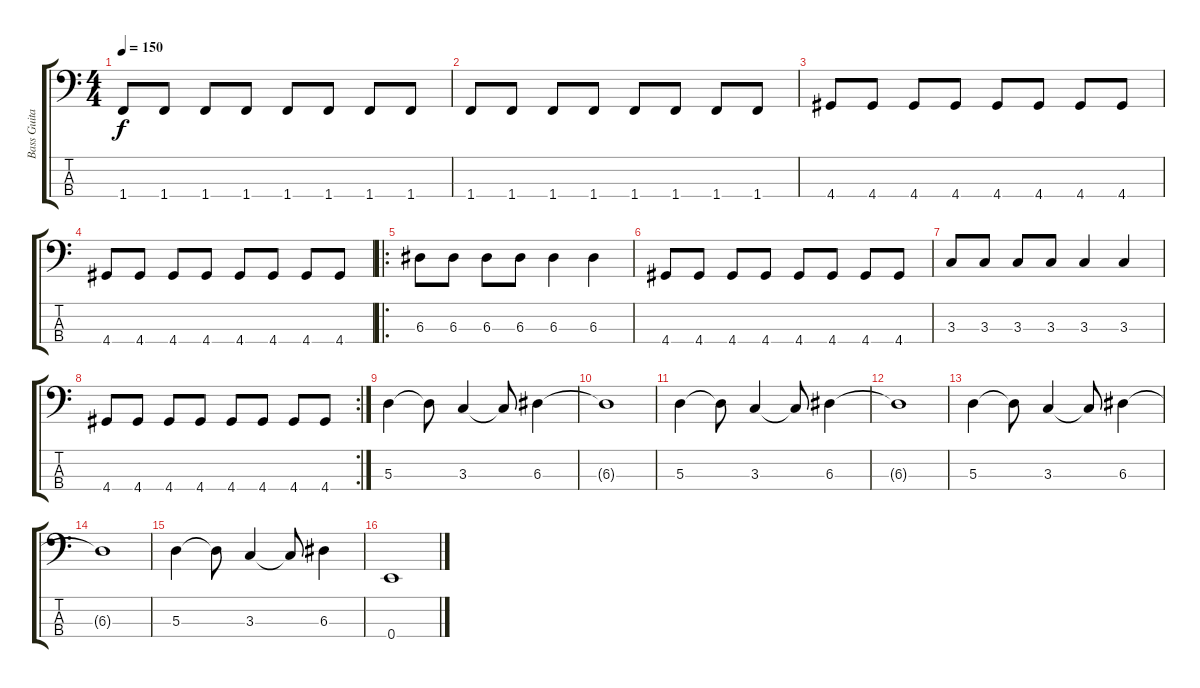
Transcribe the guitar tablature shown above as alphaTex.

\track ("Bass Guitar" "Bass Guita") {instrument electricbassfinger}
\staff {score tabs}
\tuning (G2 D2 A1 E1) {hide}
\ts (4 4)
\tempo 150
\clef f4
\ks c
1.4.8{dy f} 1.4.8 1.4.8 1.4.8 1.4.8 1.4.8 1.4.8 1.4.8 |
1.4.8 1.4.8 1.4.8 1.4.8 1.4.8 1.4.8 1.4.8 1.4.8 |
4.4.8 4.4.8 4.4.8 4.4.8 4.4.8 4.4.8 4.4.8 4.4.8 |
4.4.8 4.4.8 4.4.8 4.4.8 4.4.8 4.4.8 4.4.8 4.4.8 |
\ro
6.3.8 6.3.8 6.3.8 6.3.8 6.3.4 6.3.4 |
4.4.8 4.4.8 4.4.8 4.4.8 4.4.8 4.4.8 4.4.8 4.4.8 |
3.3.8 3.3.8 3.3.8 3.3.8 3.3.4 3.3.4 |
\rc 2
4.4.8 4.4.8 4.4.8 4.4.8 4.4.8 4.4.8 4.4.8 4.4.8 |
5.3.4 5.3{t}.8 3.3.4 3.3{t}.8 6.3.4 |
6.3{t}.1 |
5.3.4 5.3{t}.8 3.3.4 3.3{t}.8 6.3.4 |
6.3{t}.1 |
5.3.4 5.3{t}.8 3.3.4 3.3{t}.8 6.3.4 |
6.3{t}.1 |
5.3.4 5.3{t}.8 3.3.4 3.3{t}.8 6.3.4 |
0.4.1
